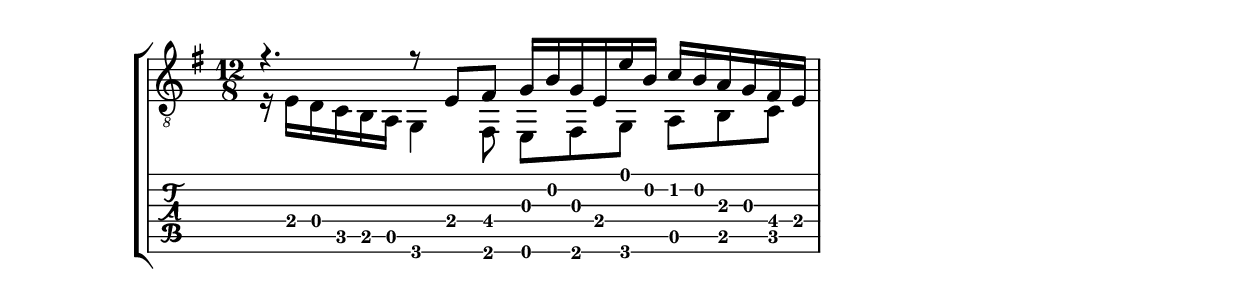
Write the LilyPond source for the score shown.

%% Do not edit this file; it is auto-generated from LSR http://lsr.dsi.unimi.it
%% This file is in the public domain.
\version "2.13.1"

\header {
  lsrtags = "fretted-strings"

%% Translation of GIT committish: b2d4318d6c53df8469dfa4da09b27c15a374d0ca
  texidoces = "
La polifonía se crea de la misma forma en un @code{TabStaff} que
en una pauta normal.

"
  doctitlees = "Polifonía en tablaturas"

%% Translation of GIT committish: 3f880f886831b8c72c9e944b3872458c30c6c839

  texidocfr = "
Une section polyphonique s'obtient dans un @code{TabStaff} de la
même manière que dans une portée normale.

"
  doctitlefr = "Polyphonie en mode tablature"

%% Translation of GIT committish: d96023d8792c8af202c7cb8508010c0d3648899d
  texidocde = "
Polyphonie kann in einer Tabulatur (@code{TabStaff}) genauso wie in einem
normalen Notensystem erstellt werden.

"
  doctitlede = "Polyphonie in einer Tabulatur"

  texidoc = "
Polyphony is created the same way in a @code{TabStaff} as in a regular
staff.

"
  doctitle = "Polyphony in tablature"
} % begin verbatim

upper = \relative c' {
  \time 12/8
  \key e \minor
  \voiceOne
  r4. r8 e, fis g16 b g e e' b c b a g fis e
}

lower = \relative c {
  \key e \minor
  \voiceTwo
  r16 e d c b a g4 fis8 e fis g a b c
}

\score {
  <<
    \new StaffGroup = "tab with traditional" <<
      \new Staff = "guitar traditional" <<
        \clef "treble_8"
        \context Voice = "upper" \upper
        \context Voice = "lower" \lower
      >>
      \new TabStaff = "guitar tab" <<
        \context TabVoice = "upper" \upper
        \context TabVoice = "lower" \lower
      >>
    >>
  >>
}

